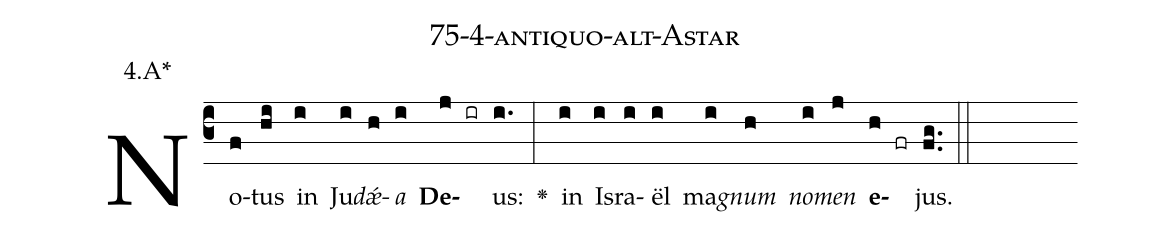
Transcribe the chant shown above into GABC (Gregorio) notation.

name: 75-4-antiquo-alt-Astar;
annotation: 4.A*;
%%
(c3)No(f)tus(hi) in(i) Ju(i)<i>dǽ</i>(h)<i>a</i>(i) <b>De</b>(j ir)us:(i.) <v>\greheightstar</v>(:) in(i) Is(i)ra(i)ël(i) ma(i)<i>gnum</i>(h) <i>no</i>(i)<i>men</i>(j) <b>e</b>(h fr)jus.(fg..) (::)


%E(i) u(h) o(i) u(j) a(h) e.(fg..) (::)
